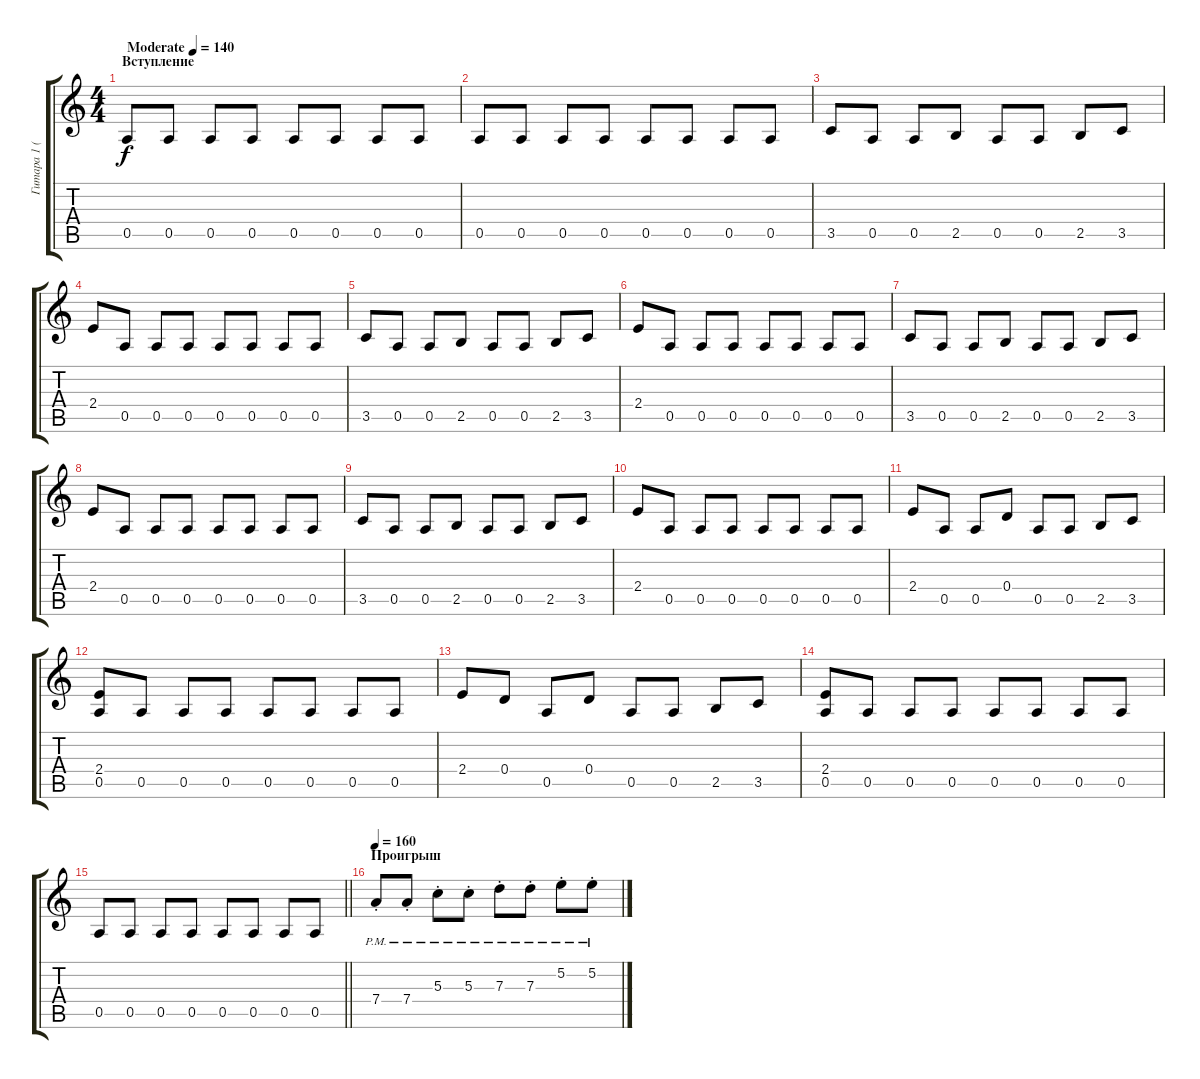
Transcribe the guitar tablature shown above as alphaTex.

\track ("Гитара 1 (соло)" "Гитара 1 (") {instrument distortionguitar}
\staff {score tabs}
\tuning (E4 B3 G3 D3 A2 E2) {hide}
\ts (4 4)
\section ("" "Вступление")
\tempo (140 "Moderate")
\clef g2
\ks c
0.5.8{dy f instrument distortionguitar} 0.5.8 0.5.8 0.5.8 0.5.8 0.5.8 0.5.8 0.5.8 |
0.5.8 0.5.8 0.5.8 0.5.8 0.5.8 0.5.8 0.5.8 0.5.8 |
3.5.8 0.5.8 0.5.8 2.5.8 0.5.8 0.5.8 2.5.8 3.5.8 |
2.4.8 0.5.8 0.5.8 0.5.8 0.5.8 0.5.8 0.5.8 0.5.8 |
3.5.8 0.5.8 0.5.8 2.5.8 0.5.8 0.5.8 2.5.8 3.5.8 |
2.4.8 0.5.8 0.5.8 0.5.8 0.5.8 0.5.8 0.5.8 0.5.8 |
3.5.8 0.5.8 0.5.8 2.5.8 0.5.8 0.5.8 2.5.8 3.5.8 |
2.4.8 0.5.8 0.5.8 0.5.8 0.5.8 0.5.8 0.5.8 0.5.8 |
3.5.8 0.5.8 0.5.8 2.5.8 0.5.8 0.5.8 2.5.8 3.5.8 |
2.4.8 0.5.8 0.5.8 0.5.8 0.5.8 0.5.8 0.5.8 0.5.8 |
2.4.8 0.5.8 0.5.8 0.4.8 0.5.8 0.5.8 2.5.8 3.5.8 |
(2.4 0.5).8 0.5.8 0.5.8 0.5.8 0.5.8 0.5.8 0.5.8 0.5.8 |
2.4.8 0.4.8 0.5.8 0.4.8 0.5.8 0.5.8 2.5.8 3.5.8 |
(2.4 0.5).8 0.5.8 0.5.8 0.5.8 0.5.8 0.5.8 0.5.8 0.5.8 |
\barLineRight lightlight
0.5.8 0.5.8 0.5.8 0.5.8 0.5.8 0.5.8 0.5.8 0.5.8 |
\section ("" "Проигрыш")
\tempo 160
7.4{pm st}.8 7.4{pm st}.8 5.3{pm st}.8 5.3{pm st}.8 7.3{pm st}.8 7.3{pm st}.8 5.2{pm st}.8 5.2{pm st}.8
